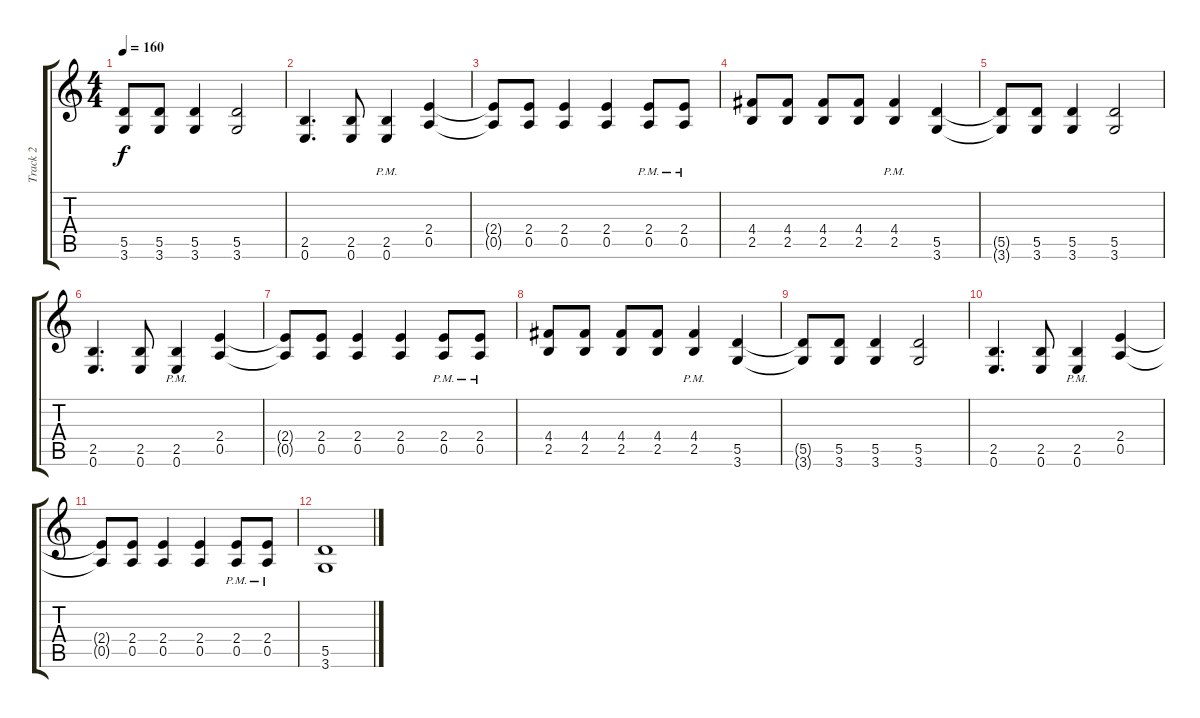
\track ("Track 2" "Track 2") {instrument overdrivenguitar}
\staff {score tabs}
\tuning (E4 B3 G3 D3 A2 E2) {hide}
\ts (4 4)
\tempo 160
\clef g2
\ks c
(5.5{t} 3.6{t}).8{dy f} (5.5 3.6).8 (5.5 3.6).4 (5.5 3.6).2 |
(2.5 0.6).4{d} (2.5 0.6).8 (2.5{pm} 0.6{pm}).4 (2.4 0.5).4 |
(2.4{t} 0.5{t}).8 (2.4 0.5).8 (2.4 0.5).4 (2.4 0.5).4 (2.4{pm} 0.5{pm}).8 (2.4{pm} 0.5{pm}).8 |
(4.4 2.5).8 (4.4 2.5).8 (4.4 2.5).8 (4.4 2.5).8 (4.4{pm} 2.5{pm}).4 (5.5 3.6).4 |
(5.5{t} 3.6{t}).8 (5.5 3.6).8 (5.5 3.6).4 (5.5 3.6).2 |
(2.5 0.6).4{d} (2.5 0.6).8 (2.5{pm} 0.6{pm}).4 (2.4 0.5).4 |
(2.4{t} 0.5{t}).8 (2.4 0.5).8 (2.4 0.5).4 (2.4 0.5).4 (2.4{pm} 0.5{pm}).8 (2.4{pm} 0.5{pm}).8 |
(4.4 2.5).8 (4.4 2.5).8 (4.4 2.5).8 (4.4 2.5).8 (4.4{pm} 2.5{pm}).4 (5.5 3.6).4 |
(5.5{t} 3.6{t}).8 (5.5 3.6).8 (5.5 3.6).4 (5.5 3.6).2 |
(2.5 0.6).4{d} (2.5 0.6).8 (2.5{pm} 0.6{pm}).4 (2.4 0.5).4 |
(2.4{t} 0.5{t}).8 (2.4 0.5).8 (2.4 0.5).4 (2.4 0.5).4 (2.4{pm} 0.5{pm}).8 (2.4{pm} 0.5{pm}).8 |
(5.5 3.6).1
